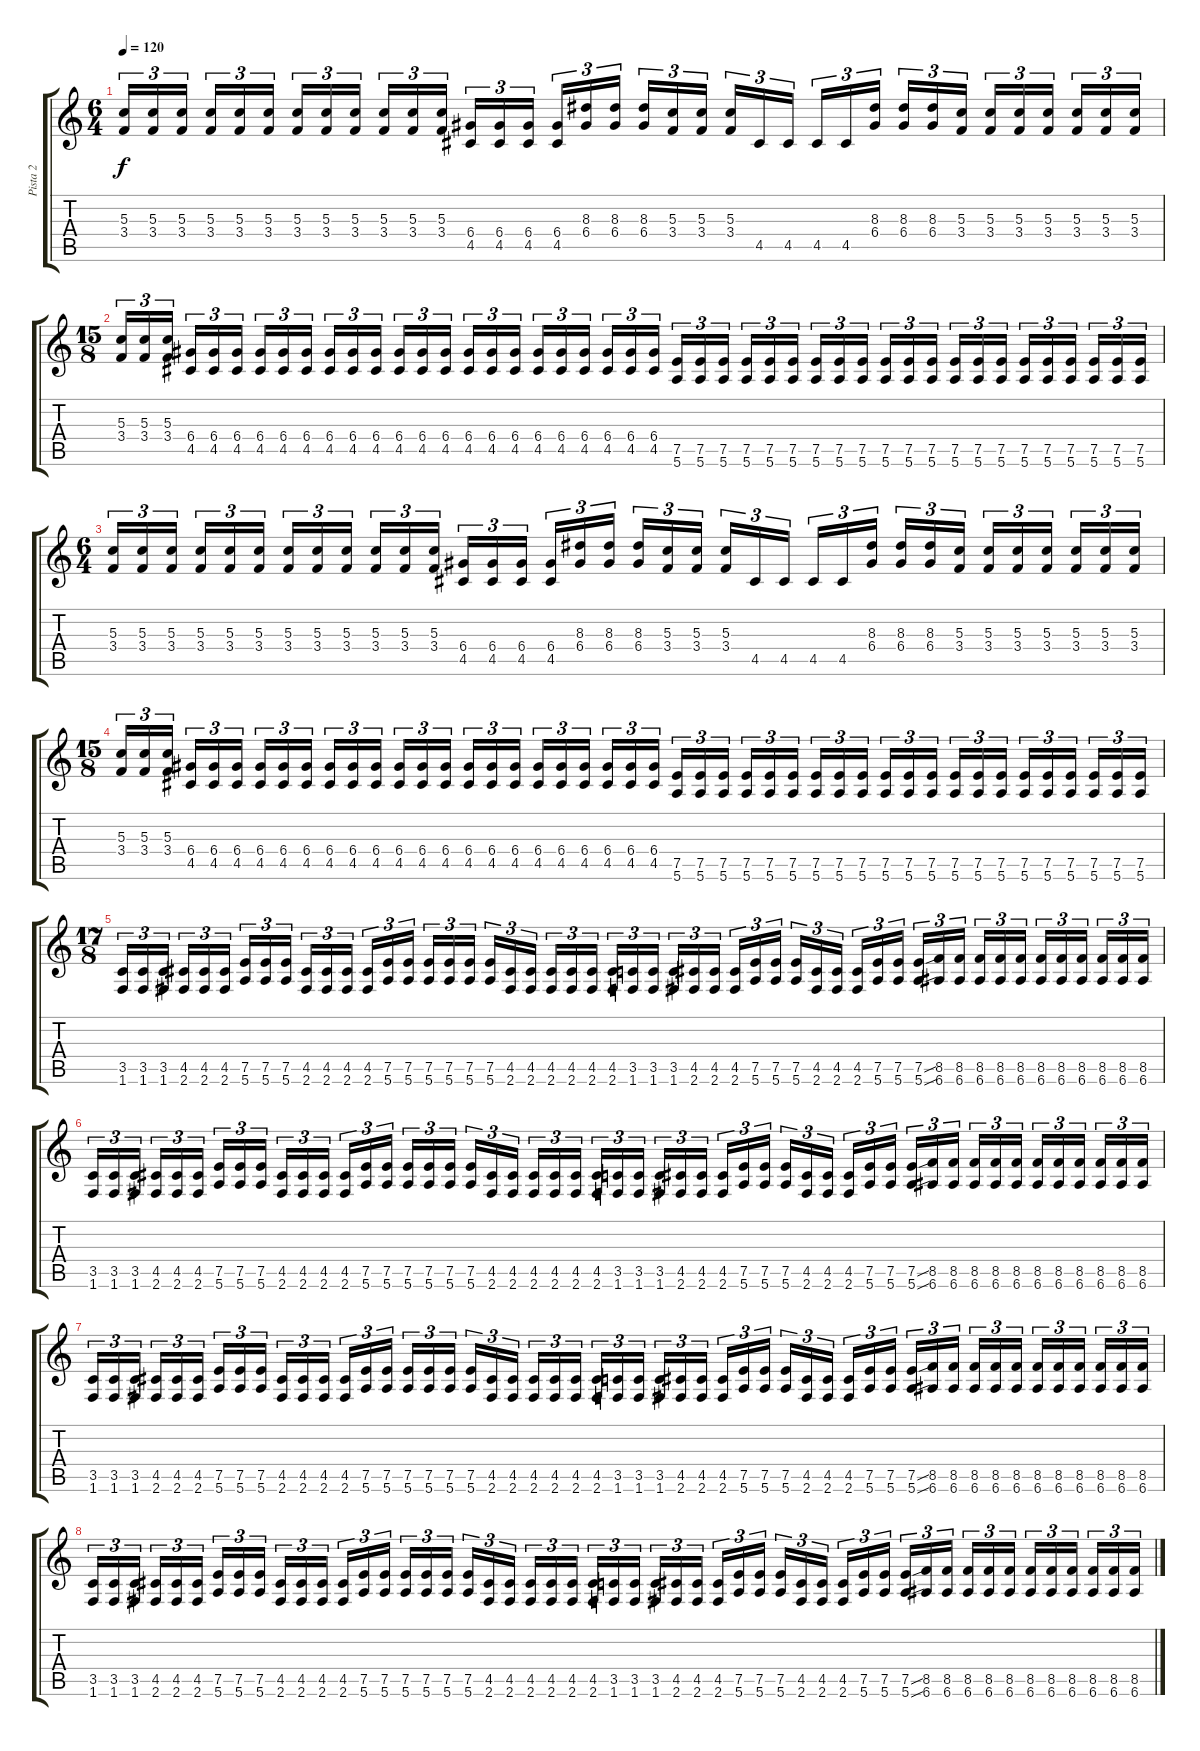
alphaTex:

\track ("Pista 2" "Pista 2") {instrument distortionguitar}
\staff {score tabs}
\tuning (E4 B3 G3 D3 A2 E2) {hide}
\ts (6 4)
\tempo 120
\clef g2
\ks c
(5.3 3.4).16{tu (3 2) dy f} (5.3 3.4).16{tu (3 2)} (5.3 3.4).16{tu (3 2)} (5.3 3.4).16{tu (3 2)} (5.3 3.4).16{tu (3 2)} (5.3 3.4).16{tu (3 2)} (5.3 3.4).16{tu (3 2)} (5.3 3.4).16{tu (3 2)} (5.3 3.4).16{tu (3 2)} (5.3 3.4).16{tu (3 2)} (5.3 3.4).16{tu (3 2)} (5.3 3.4).16{tu (3 2)} (6.4 4.5).16{tu (3 2)} (6.4 4.5).16{tu (3 2)} (6.4 4.5).16{tu (3 2)} (6.4 4.5).16{tu (3 2)} (8.3 6.4).16{tu (3 2)} (8.3 6.4).16{tu (3 2)} (8.3 6.4).16{tu (3 2)} (5.3 3.4).16{tu (3 2)} (5.3 3.4).16{tu (3 2)} (5.3 3.4).16{tu (3 2)} 4.5.16{tu (3 2)} 4.5.16{tu (3 2)} 4.5.16{tu (3 2)} 4.5.16{tu (3 2)} (8.3 6.4).16{tu (3 2)} (8.3 6.4).16{tu (3 2)} (8.3 6.4).16{tu (3 2)} (5.3 3.4).16{tu (3 2)} (5.3 3.4).16{tu (3 2)} (5.3 3.4).16{tu (3 2)} (5.3 3.4).16{tu (3 2)} (5.3 3.4).16{tu (3 2)} (5.3 3.4).16{tu (3 2)} (5.3 3.4).16{tu (3 2)} |
\ts (15 8)
(5.3 3.4).16{tu (3 2)} (5.3 3.4).16{tu (3 2)} (5.3 3.4).16{tu (3 2)} (6.4 4.5).16{tu (3 2)} (6.4 4.5).16{tu (3 2)} (6.4 4.5).16{tu (3 2)} (6.4 4.5).16{tu (3 2)} (6.4 4.5).16{tu (3 2)} (6.4 4.5).16{tu (3 2)} (6.4 4.5).16{tu (3 2)} (6.4 4.5).16{tu (3 2)} (6.4 4.5).16{tu (3 2)} (6.4 4.5).16{tu (3 2)} (6.4 4.5).16{tu (3 2)} (6.4 4.5).16{tu (3 2)} (6.4 4.5).16{tu (3 2)} (6.4 4.5).16{tu (3 2)} (6.4 4.5).16{tu (3 2)} (6.4 4.5).16{tu (3 2)} (6.4 4.5).16{tu (3 2)} (6.4 4.5).16{tu (3 2)} (6.4 4.5).16{tu (3 2)} (6.4 4.5).16{tu (3 2)} (6.4 4.5).16{tu (3 2)} (7.5 5.6).16{tu (3 2)} (7.5 5.6).16{tu (3 2)} (7.5 5.6).16{tu (3 2)} (7.5 5.6).16{tu (3 2)} (7.5 5.6).16{tu (3 2)} (7.5 5.6).16{tu (3 2)} (7.5 5.6).16{tu (3 2)} (7.5 5.6).16{tu (3 2)} (7.5 5.6).16{tu (3 2)} (7.5 5.6).16{tu (3 2)} (7.5 5.6).16{tu (3 2)} (7.5 5.6).16{tu (3 2)} (7.5 5.6).16{tu (3 2)} (7.5 5.6).16{tu (3 2)} (7.5 5.6).16{tu (3 2)} (7.5 5.6).16{tu (3 2)} (7.5 5.6).16{tu (3 2)} (7.5 5.6).16{tu (3 2)} (7.5 5.6).16{tu (3 2)} (7.5 5.6).16{tu (3 2)} (7.5 5.6).16{tu (3 2)} |
\ts (6 4)
(5.3 3.4).16{tu (3 2)} (5.3 3.4).16{tu (3 2)} (5.3 3.4).16{tu (3 2)} (5.3 3.4).16{tu (3 2)} (5.3 3.4).16{tu (3 2)} (5.3 3.4).16{tu (3 2)} (5.3 3.4).16{tu (3 2)} (5.3 3.4).16{tu (3 2)} (5.3 3.4).16{tu (3 2)} (5.3 3.4).16{tu (3 2)} (5.3 3.4).16{tu (3 2)} (5.3 3.4).16{tu (3 2)} (6.4 4.5).16{tu (3 2)} (6.4 4.5).16{tu (3 2)} (6.4 4.5).16{tu (3 2)} (6.4 4.5).16{tu (3 2)} (8.3 6.4).16{tu (3 2)} (8.3 6.4).16{tu (3 2)} (8.3 6.4).16{tu (3 2)} (5.3 3.4).16{tu (3 2)} (5.3 3.4).16{tu (3 2)} (5.3 3.4).16{tu (3 2)} 4.5.16{tu (3 2)} 4.5.16{tu (3 2)} 4.5.16{tu (3 2)} 4.5.16{tu (3 2)} (8.3 6.4).16{tu (3 2)} (8.3 6.4).16{tu (3 2)} (8.3 6.4).16{tu (3 2)} (5.3 3.4).16{tu (3 2)} (5.3 3.4).16{tu (3 2)} (5.3 3.4).16{tu (3 2)} (5.3 3.4).16{tu (3 2)} (5.3 3.4).16{tu (3 2)} (5.3 3.4).16{tu (3 2)} (5.3 3.4).16{tu (3 2)} |
\ts (15 8)
(5.3 3.4).16{tu (3 2)} (5.3 3.4).16{tu (3 2)} (5.3 3.4).16{tu (3 2)} (6.4 4.5).16{tu (3 2)} (6.4 4.5).16{tu (3 2)} (6.4 4.5).16{tu (3 2)} (6.4 4.5).16{tu (3 2)} (6.4 4.5).16{tu (3 2)} (6.4 4.5).16{tu (3 2)} (6.4 4.5).16{tu (3 2)} (6.4 4.5).16{tu (3 2)} (6.4 4.5).16{tu (3 2)} (6.4 4.5).16{tu (3 2)} (6.4 4.5).16{tu (3 2)} (6.4 4.5).16{tu (3 2)} (6.4 4.5).16{tu (3 2)} (6.4 4.5).16{tu (3 2)} (6.4 4.5).16{tu (3 2)} (6.4 4.5).16{tu (3 2)} (6.4 4.5).16{tu (3 2)} (6.4 4.5).16{tu (3 2)} (6.4 4.5).16{tu (3 2)} (6.4 4.5).16{tu (3 2)} (6.4 4.5).16{tu (3 2)} (7.5 5.6).16{tu (3 2)} (7.5 5.6).16{tu (3 2)} (7.5 5.6).16{tu (3 2)} (7.5 5.6).16{tu (3 2)} (7.5 5.6).16{tu (3 2)} (7.5 5.6).16{tu (3 2)} (7.5 5.6).16{tu (3 2)} (7.5 5.6).16{tu (3 2)} (7.5 5.6).16{tu (3 2)} (7.5 5.6).16{tu (3 2)} (7.5 5.6).16{tu (3 2)} (7.5 5.6).16{tu (3 2)} (7.5 5.6).16{tu (3 2)} (7.5 5.6).16{tu (3 2)} (7.5 5.6).16{tu (3 2)} (7.5 5.6).16{tu (3 2)} (7.5 5.6).16{tu (3 2)} (7.5 5.6).16{tu (3 2)} (7.5 5.6).16{tu (3 2)} (7.5 5.6).16{tu (3 2)} (7.5 5.6).16{tu (3 2)} |
\ts (17 8)
(3.5 1.6).16{tu (3 2)} (3.5 1.6).16{tu (3 2)} (3.5 1.6).16{tu (3 2)} (4.5 2.6).16{tu (3 2)} (4.5 2.6).16{tu (3 2)} (4.5 2.6).16{tu (3 2)} (7.5 5.6).16{tu (3 2)} (7.5 5.6).16{tu (3 2)} (7.5 5.6).16{tu (3 2)} (4.5 2.6).16{tu (3 2)} (4.5 2.6).16{tu (3 2)} (4.5 2.6).16{tu (3 2)} (4.5 2.6).16{tu (3 2)} (7.5 5.6).16{tu (3 2)} (7.5 5.6).16{tu (3 2)} (7.5 5.6).16{tu (3 2)} (7.5 5.6).16{tu (3 2)} (7.5 5.6).16{tu (3 2)} (7.5 5.6).16{tu (3 2)} (4.5 2.6).16{tu (3 2)} (4.5 2.6).16{tu (3 2)} (4.5 2.6).16{tu (3 2)} (4.5 2.6).16{tu (3 2)} (4.5 2.6).16{tu (3 2)} (4.5 2.6).16{tu (3 2)} (3.5 1.6).16{tu (3 2)} (3.5 1.6).16{tu (3 2)} (3.5 1.6).16{tu (3 2)} (4.5 2.6).16{tu (3 2)} (4.5 2.6).16{tu (3 2)} (4.5 2.6).16{tu (3 2)} (7.5 5.6).16{tu (3 2)} (7.5 5.6).16{tu (3 2)} (7.5 5.6).16{tu (3 2)} (4.5 2.6).16{tu (3 2)} (4.5 2.6).16{tu (3 2)} (4.5 2.6).16{tu (3 2)} (7.5 5.6).16{tu (3 2)} (7.5 5.6).16{tu (3 2)} (7.5{sou} 5.6{sou}).16{tu (3 2)} (8.5 6.6).16{tu (3 2)} (8.5 6.6).16{tu (3 2)} (8.5 6.6).16{tu (3 2)} (8.5 6.6).16{tu (3 2)} (8.5 6.6).16{tu (3 2)} (8.5 6.6).16{tu (3 2)} (8.5 6.6).16{tu (3 2)} (8.5 6.6).16{tu (3 2)} (8.5 6.6).16{tu (3 2)} (8.5 6.6).16{tu (3 2)} (8.5 6.6).16{tu (3 2)} |
(3.5 1.6).16{tu (3 2)} (3.5 1.6).16{tu (3 2)} (3.5 1.6).16{tu (3 2)} (4.5 2.6).16{tu (3 2)} (4.5 2.6).16{tu (3 2)} (4.5 2.6).16{tu (3 2)} (7.5 5.6).16{tu (3 2)} (7.5 5.6).16{tu (3 2)} (7.5 5.6).16{tu (3 2)} (4.5 2.6).16{tu (3 2)} (4.5 2.6).16{tu (3 2)} (4.5 2.6).16{tu (3 2)} (4.5 2.6).16{tu (3 2)} (7.5 5.6).16{tu (3 2)} (7.5 5.6).16{tu (3 2)} (7.5 5.6).16{tu (3 2)} (7.5 5.6).16{tu (3 2)} (7.5 5.6).16{tu (3 2)} (7.5 5.6).16{tu (3 2)} (4.5 2.6).16{tu (3 2)} (4.5 2.6).16{tu (3 2)} (4.5 2.6).16{tu (3 2)} (4.5 2.6).16{tu (3 2)} (4.5 2.6).16{tu (3 2)} (4.5 2.6).16{tu (3 2)} (3.5 1.6).16{tu (3 2)} (3.5 1.6).16{tu (3 2)} (3.5 1.6).16{tu (3 2)} (4.5 2.6).16{tu (3 2)} (4.5 2.6).16{tu (3 2)} (4.5 2.6).16{tu (3 2)} (7.5 5.6).16{tu (3 2)} (7.5 5.6).16{tu (3 2)} (7.5 5.6).16{tu (3 2)} (4.5 2.6).16{tu (3 2)} (4.5 2.6).16{tu (3 2)} (4.5 2.6).16{tu (3 2)} (7.5 5.6).16{tu (3 2)} (7.5 5.6).16{tu (3 2)} (7.5{sou} 5.6{sou}).16{tu (3 2)} (8.5 6.6).16{tu (3 2)} (8.5 6.6).16{tu (3 2)} (8.5 6.6).16{tu (3 2)} (8.5 6.6).16{tu (3 2)} (8.5 6.6).16{tu (3 2)} (8.5 6.6).16{tu (3 2)} (8.5 6.6).16{tu (3 2)} (8.5 6.6).16{tu (3 2)} (8.5 6.6).16{tu (3 2)} (8.5 6.6).16{tu (3 2)} (8.5 6.6).16{tu (3 2)} |
(3.5 1.6).16{tu (3 2)} (3.5 1.6).16{tu (3 2)} (3.5 1.6).16{tu (3 2)} (4.5 2.6).16{tu (3 2)} (4.5 2.6).16{tu (3 2)} (4.5 2.6).16{tu (3 2)} (7.5 5.6).16{tu (3 2)} (7.5 5.6).16{tu (3 2)} (7.5 5.6).16{tu (3 2)} (4.5 2.6).16{tu (3 2)} (4.5 2.6).16{tu (3 2)} (4.5 2.6).16{tu (3 2)} (4.5 2.6).16{tu (3 2)} (7.5 5.6).16{tu (3 2)} (7.5 5.6).16{tu (3 2)} (7.5 5.6).16{tu (3 2)} (7.5 5.6).16{tu (3 2)} (7.5 5.6).16{tu (3 2)} (7.5 5.6).16{tu (3 2)} (4.5 2.6).16{tu (3 2)} (4.5 2.6).16{tu (3 2)} (4.5 2.6).16{tu (3 2)} (4.5 2.6).16{tu (3 2)} (4.5 2.6).16{tu (3 2)} (4.5 2.6).16{tu (3 2)} (3.5 1.6).16{tu (3 2)} (3.5 1.6).16{tu (3 2)} (3.5 1.6).16{tu (3 2)} (4.5 2.6).16{tu (3 2)} (4.5 2.6).16{tu (3 2)} (4.5 2.6).16{tu (3 2)} (7.5 5.6).16{tu (3 2)} (7.5 5.6).16{tu (3 2)} (7.5 5.6).16{tu (3 2)} (4.5 2.6).16{tu (3 2)} (4.5 2.6).16{tu (3 2)} (4.5 2.6).16{tu (3 2)} (7.5 5.6).16{tu (3 2)} (7.5 5.6).16{tu (3 2)} (7.5{sou} 5.6{sou}).16{tu (3 2)} (8.5 6.6).16{tu (3 2)} (8.5 6.6).16{tu (3 2)} (8.5 6.6).16{tu (3 2)} (8.5 6.6).16{tu (3 2)} (8.5 6.6).16{tu (3 2)} (8.5 6.6).16{tu (3 2)} (8.5 6.6).16{tu (3 2)} (8.5 6.6).16{tu (3 2)} (8.5 6.6).16{tu (3 2)} (8.5 6.6).16{tu (3 2)} (8.5 6.6).16{tu (3 2)} |
(3.5 1.6).16{tu (3 2)} (3.5 1.6).16{tu (3 2)} (3.5 1.6).16{tu (3 2)} (4.5 2.6).16{tu (3 2)} (4.5 2.6).16{tu (3 2)} (4.5 2.6).16{tu (3 2)} (7.5 5.6).16{tu (3 2)} (7.5 5.6).16{tu (3 2)} (7.5 5.6).16{tu (3 2)} (4.5 2.6).16{tu (3 2)} (4.5 2.6).16{tu (3 2)} (4.5 2.6).16{tu (3 2)} (4.5 2.6).16{tu (3 2)} (7.5 5.6).16{tu (3 2)} (7.5 5.6).16{tu (3 2)} (7.5 5.6).16{tu (3 2)} (7.5 5.6).16{tu (3 2)} (7.5 5.6).16{tu (3 2)} (7.5 5.6).16{tu (3 2)} (4.5 2.6).16{tu (3 2)} (4.5 2.6).16{tu (3 2)} (4.5 2.6).16{tu (3 2)} (4.5 2.6).16{tu (3 2)} (4.5 2.6).16{tu (3 2)} (4.5 2.6).16{tu (3 2)} (3.5 1.6).16{tu (3 2)} (3.5 1.6).16{tu (3 2)} (3.5 1.6).16{tu (3 2)} (4.5 2.6).16{tu (3 2)} (4.5 2.6).16{tu (3 2)} (4.5 2.6).16{tu (3 2)} (7.5 5.6).16{tu (3 2)} (7.5 5.6).16{tu (3 2)} (7.5 5.6).16{tu (3 2)} (4.5 2.6).16{tu (3 2)} (4.5 2.6).16{tu (3 2)} (4.5 2.6).16{tu (3 2)} (7.5 5.6).16{tu (3 2)} (7.5 5.6).16{tu (3 2)} (7.5{sou} 5.6{sou}).16{tu (3 2)} (8.5 6.6).16{tu (3 2)} (8.5 6.6).16{tu (3 2)} (8.5 6.6).16{tu (3 2)} (8.5 6.6).16{tu (3 2)} (8.5 6.6).16{tu (3 2)} (8.5 6.6).16{tu (3 2)} (8.5 6.6).16{tu (3 2)} (8.5 6.6).16{tu (3 2)} (8.5 6.6).16{tu (3 2)} (8.5 6.6).16{tu (3 2)} (8.5 6.6).16{tu (3 2)}
